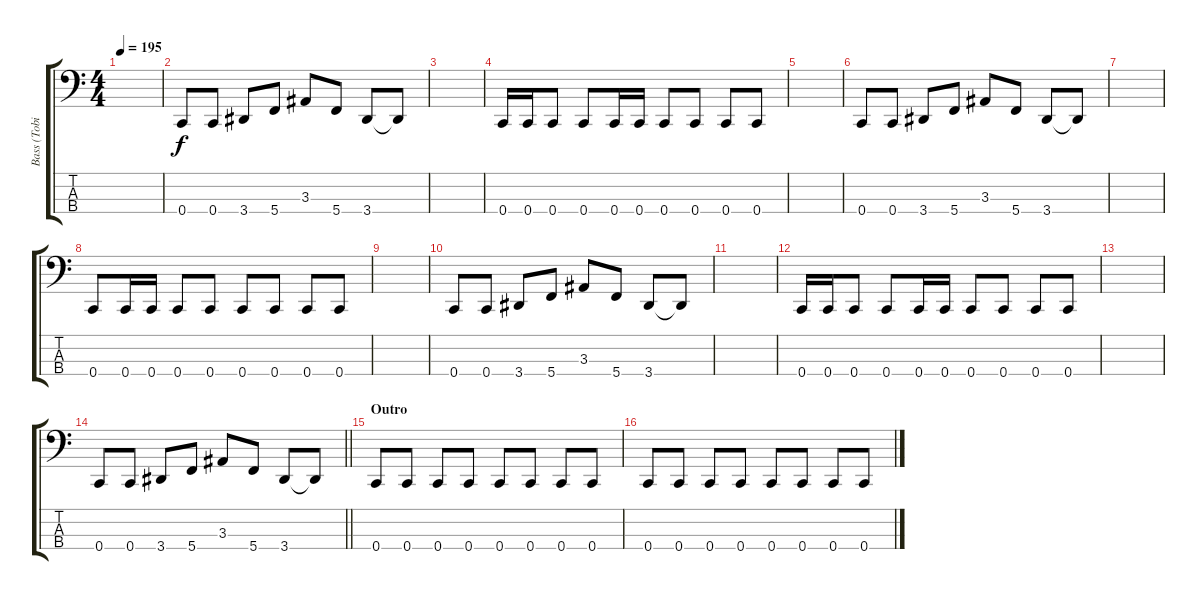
\track ("Bass (Tobi)" "Bass (Tobi") {instrument electricbassfinger}
\staff {score tabs}
\tuning (F2 C2 G1 C1) {hide}
\ts (4 4)
\tempo 195
\clef f4
\ks c
|
0.4.8 0.4.8 3.4.8 5.4.8 3.3.8 5.4.8 3.4.8 3.4{t}.8 |
|
0.4.16 0.4.16 0.4.8 0.4.8 0.4.16 0.4.16 0.4.8 0.4.8 0.4.8 0.4.8 |
|
0.4.8 0.4.8 3.4.8 5.4.8 3.3.8 5.4.8 3.4.8 3.4{t}.8 |
|
0.4.8 0.4.16 0.4.16 0.4.8 0.4.8 0.4.8 0.4.8 0.4.8 0.4.8 |
|
0.4.8 0.4.8 3.4.8 5.4.8 3.3.8 5.4.8 3.4.8 3.4{t}.8 |
|
0.4.16 0.4.16 0.4.8 0.4.8 0.4.16 0.4.16 0.4.8 0.4.8 0.4.8 0.4.8 |
|
\barLineRight lightlight
0.4.8 0.4.8 3.4.8 5.4.8 3.3.8 5.4.8 3.4.8 3.4{t}.8 |
\section ("" "Outro")
0.4.8 0.4.8 0.4.8 0.4.8 0.4.8 0.4.8 0.4.8 0.4.8 |
0.4.8 0.4.8 0.4.8 0.4.8 0.4.8 0.4.8 0.4.8 0.4.8
